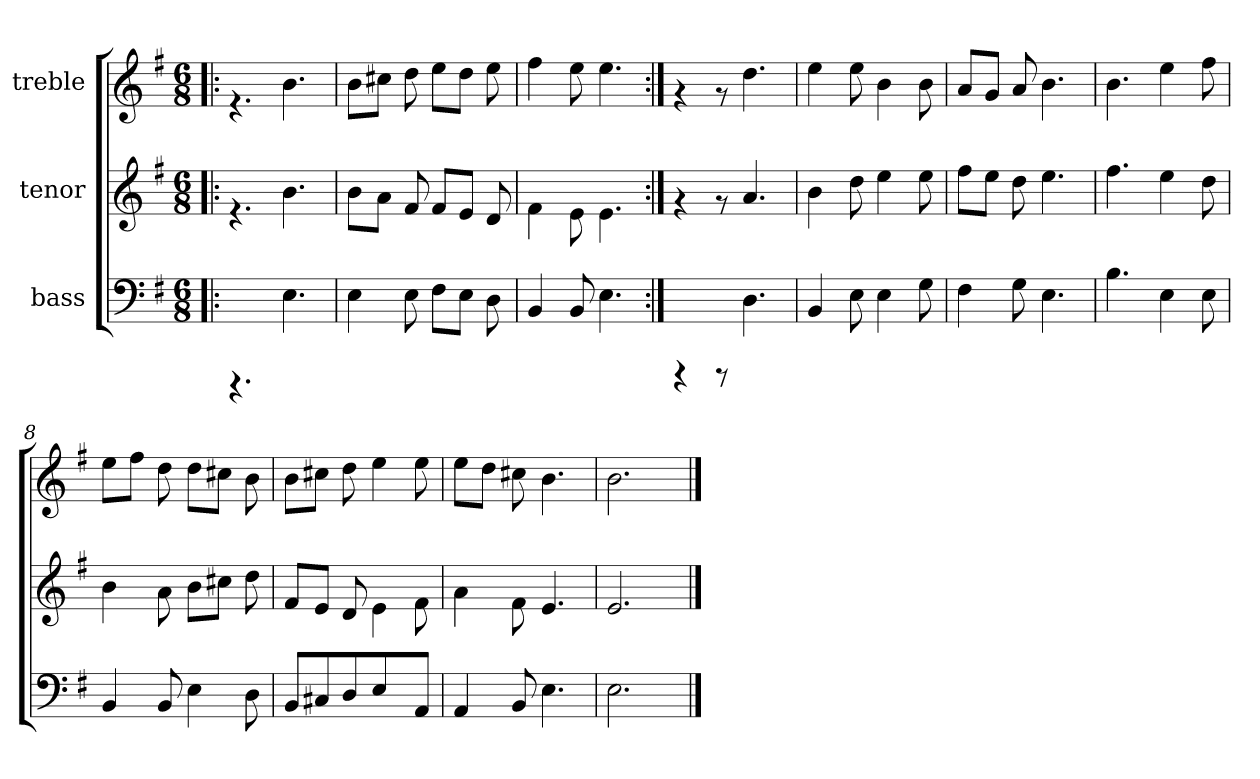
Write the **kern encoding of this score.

**kern	**kern	**kern
*part3	*part2	*part1
*staff3	*staff2	*staff1
*I"bass	*I"tenor	*I"treble
!!LO:PB:g=z
*stria5	*stria5	*stria5
*clefF4	*clefG2	*clefG2
*k[f#]	*k[f#]	*k[f#]
*G:	*G:	*G:
*M6/8	*M6/8	*M6/8
=1!|:	=1!|:	=1!|:
4.rCCC	4.rf	4.rf
4.E\	4.b\	4.b\
=2	=2	=2
4E\	8b\L	8b\L
.	8a\J	8cc#X\J
8E\	8f#/	8dd\
8F#\L	8f#/L	8ee\L
8E\J	8e/J	8dd\J
8D\	8d/	8ee\
=3	=3	=3
4BB/	4f#\	4ff#\
8BB/	8e\	8ee\
4.E\	4.e\	4.ee\
=4:|!	=4:|!	=4:|!
4rCCC	4rf	4rf
8rCCC	8rf	8rf
4.D\	4.a/	4.dd\
=5	=5	=5
4BB/	4b\	4ee\
8E\	8dd\	8ee\
4E\	4ee\	4b\
8G\	8ee\	8b\
=6	=6	=6
4F#\	8ff#\L	8a/L
.	8ee\J	8g/J
8G\	8dd\	8a/
4.E\	4.ee\	4.b\
=7	=7	=7
4.B\	4.ff#\	4.b\
4E\	4ee\	4ee\
8E\	8dd\	8ff#\
!!LO:LB:g=z
=8	=8	=8
4BB/	4b\	8ee\L
.	.	8ff#\J
8BB/	8a\	8dd\
4E\	8b\L	8dd\L
.	8cc#X\J	8cc#X\J
8D\	8dd\	8b\
=9	=9	=9
8BB/L	8f#/L	8b\L
8C#X/	8e/J	8cc#X\J
8D\	8d/	8dd\
4E\	4e\	4ee\
8AA/J	8f#\	8ee\
=10	=10	=10
4AA/	4a\	8ee\L
.	.	8dd\J
8BB/	8f#\	8cc#X\
4.E\	4.e/	4.b\
=11	=11	=11
2.E\	2.e/	2.b\
==	==	==
*-	*-	*-
